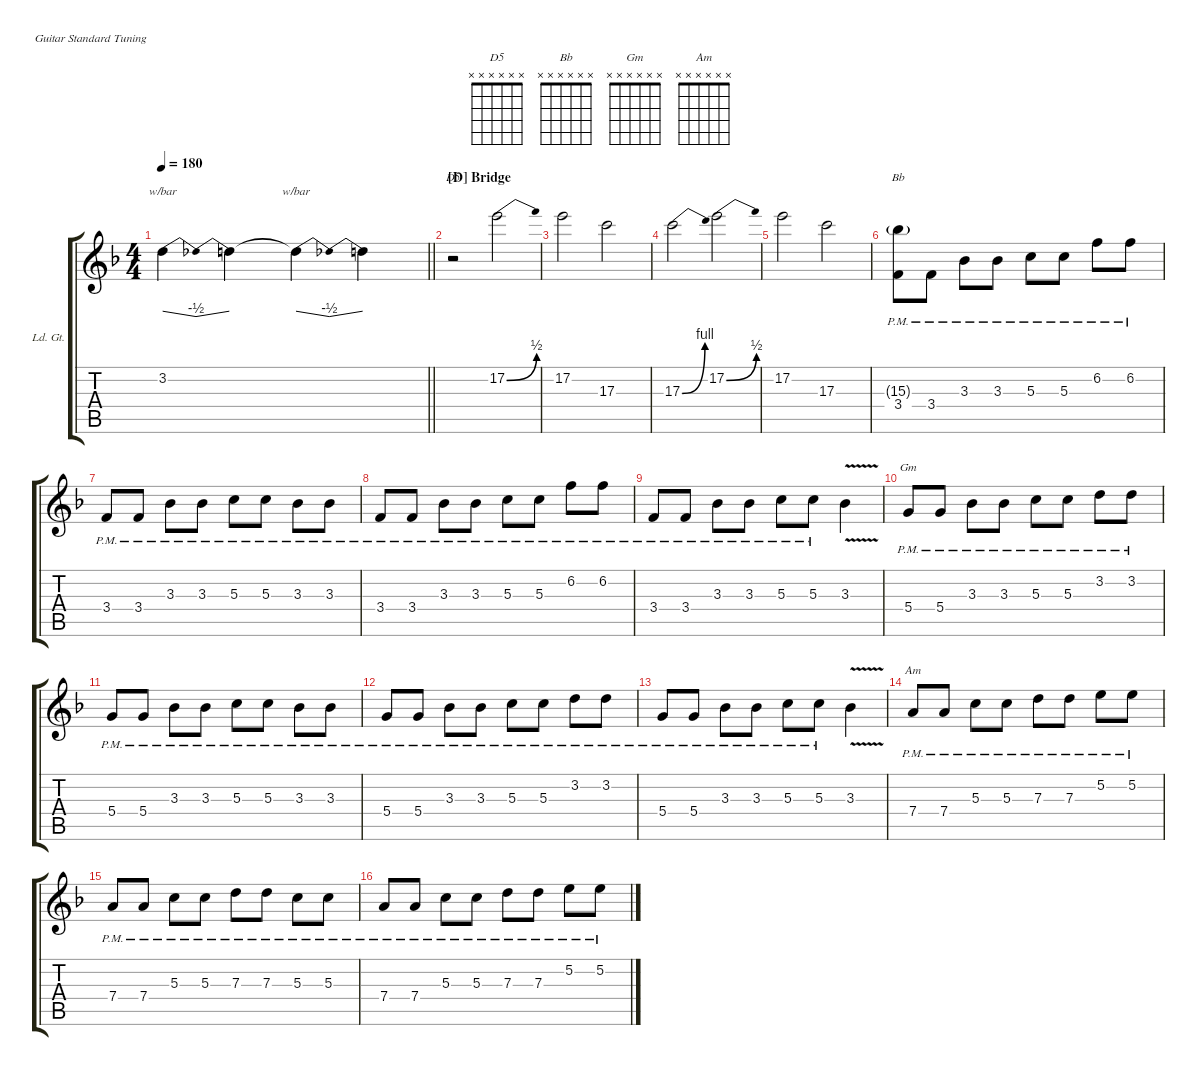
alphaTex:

\defaultSystemsLayout 4
\hideDynamics
\bracketExtendMode groupsimilarinstruments
\firstSystemTrackNameOrientation horizontal
\otherSystemsTrackNameOrientation horizontal
\track ("Lead Guitar" "Ld. Gt.") {instrument overdrivenguitar}
\staff {score tabs}
\tuning (E4 B3 G3 D3 A2 E2)
\chord ("D5" x x x x x x)
\chord ("Bb" x x x x x x)
\chord ("Gm" x x x x x x)
\chord ("Am" x x x x x x)
\ts (4 4)
\tempo 180
\clef g2
\barLineRight lightlight
\ks dminor
3.2{t}.4{tbe (dip default 0 0 30 -2 59.4 0) dy mf} 3.2{t}.4 3.2{t}.4{tbe (dip default 0 0 30 -2 59.4 0)} 3.2{t}.4 |
\section ("D" "Bridge")
r.2{ch "D5"} 17.2{be (bend 0 0 15 2)}.2 |
17.2.2 17.3.2 |
17.3{be (bend 0 0 15 4)}.2 17.2{be (bend 0 0 15 2)}.2 |
17.2.2 17.3.2 |
(15.3{g pm} 3.4{pm}).8{ch "Bb"} 3.4{pm}.8 3.3{pm}.8 3.3{pm}.8 5.3{pm}.8 5.3{pm}.8 6.2{pm}.8 6.2{pm}.8 |
3.4{pm}.8 3.4{pm}.8 3.3{pm}.8 3.3{pm}.8 5.3{pm}.8 5.3{pm}.8 3.3{pm}.8 3.3{pm}.8 |
3.4{pm}.8 3.4{pm}.8 3.3{pm}.8 3.3{pm}.8 5.3{pm}.8 5.3{pm}.8 6.2{pm}.8 6.2{pm}.8 |
3.4{pm}.8 3.4{pm}.8 3.3{pm}.8 3.3{pm}.8 5.3{pm}.8 5.3{pm}.8 3.3{v}.4 |
5.4{pm}.8{ch "Gm"} 5.4{pm}.8 3.3{pm}.8 3.3{pm}.8 5.3{pm}.8 5.3{pm}.8 3.2{pm}.8 3.2{pm}.8 |
5.4{pm}.8 5.4{pm}.8 3.3{pm}.8 3.3{pm}.8 5.3{pm}.8 5.3{pm}.8 3.3{pm}.8 3.3{pm}.8 |
5.4{pm}.8 5.4{pm}.8 3.3{pm}.8 3.3{pm}.8 5.3{pm}.8 5.3{pm}.8 3.2{pm}.8 3.2{pm}.8 |
5.4{pm}.8 5.4{pm}.8 3.3{pm}.8 3.3{pm}.8 5.3{pm}.8 5.3{pm}.8 3.3{v}.4 |
7.4{pm}.8{ch "Am"} 7.4{pm}.8 5.3{pm}.8 5.3{pm}.8 7.3{pm}.8 7.3{pm}.8 5.2{pm}.8 5.2{pm}.8 |
7.4{pm}.8 7.4{pm}.8 5.3{pm}.8 5.3{pm}.8 7.3{pm}.8 7.3{pm}.8 5.3{pm}.8 5.3{pm}.8 |
7.4{pm}.8 7.4{pm}.8 5.3{pm}.8 5.3{pm}.8 7.3{pm}.8 7.3{pm}.8 5.2{pm}.8 5.2{pm}.8
